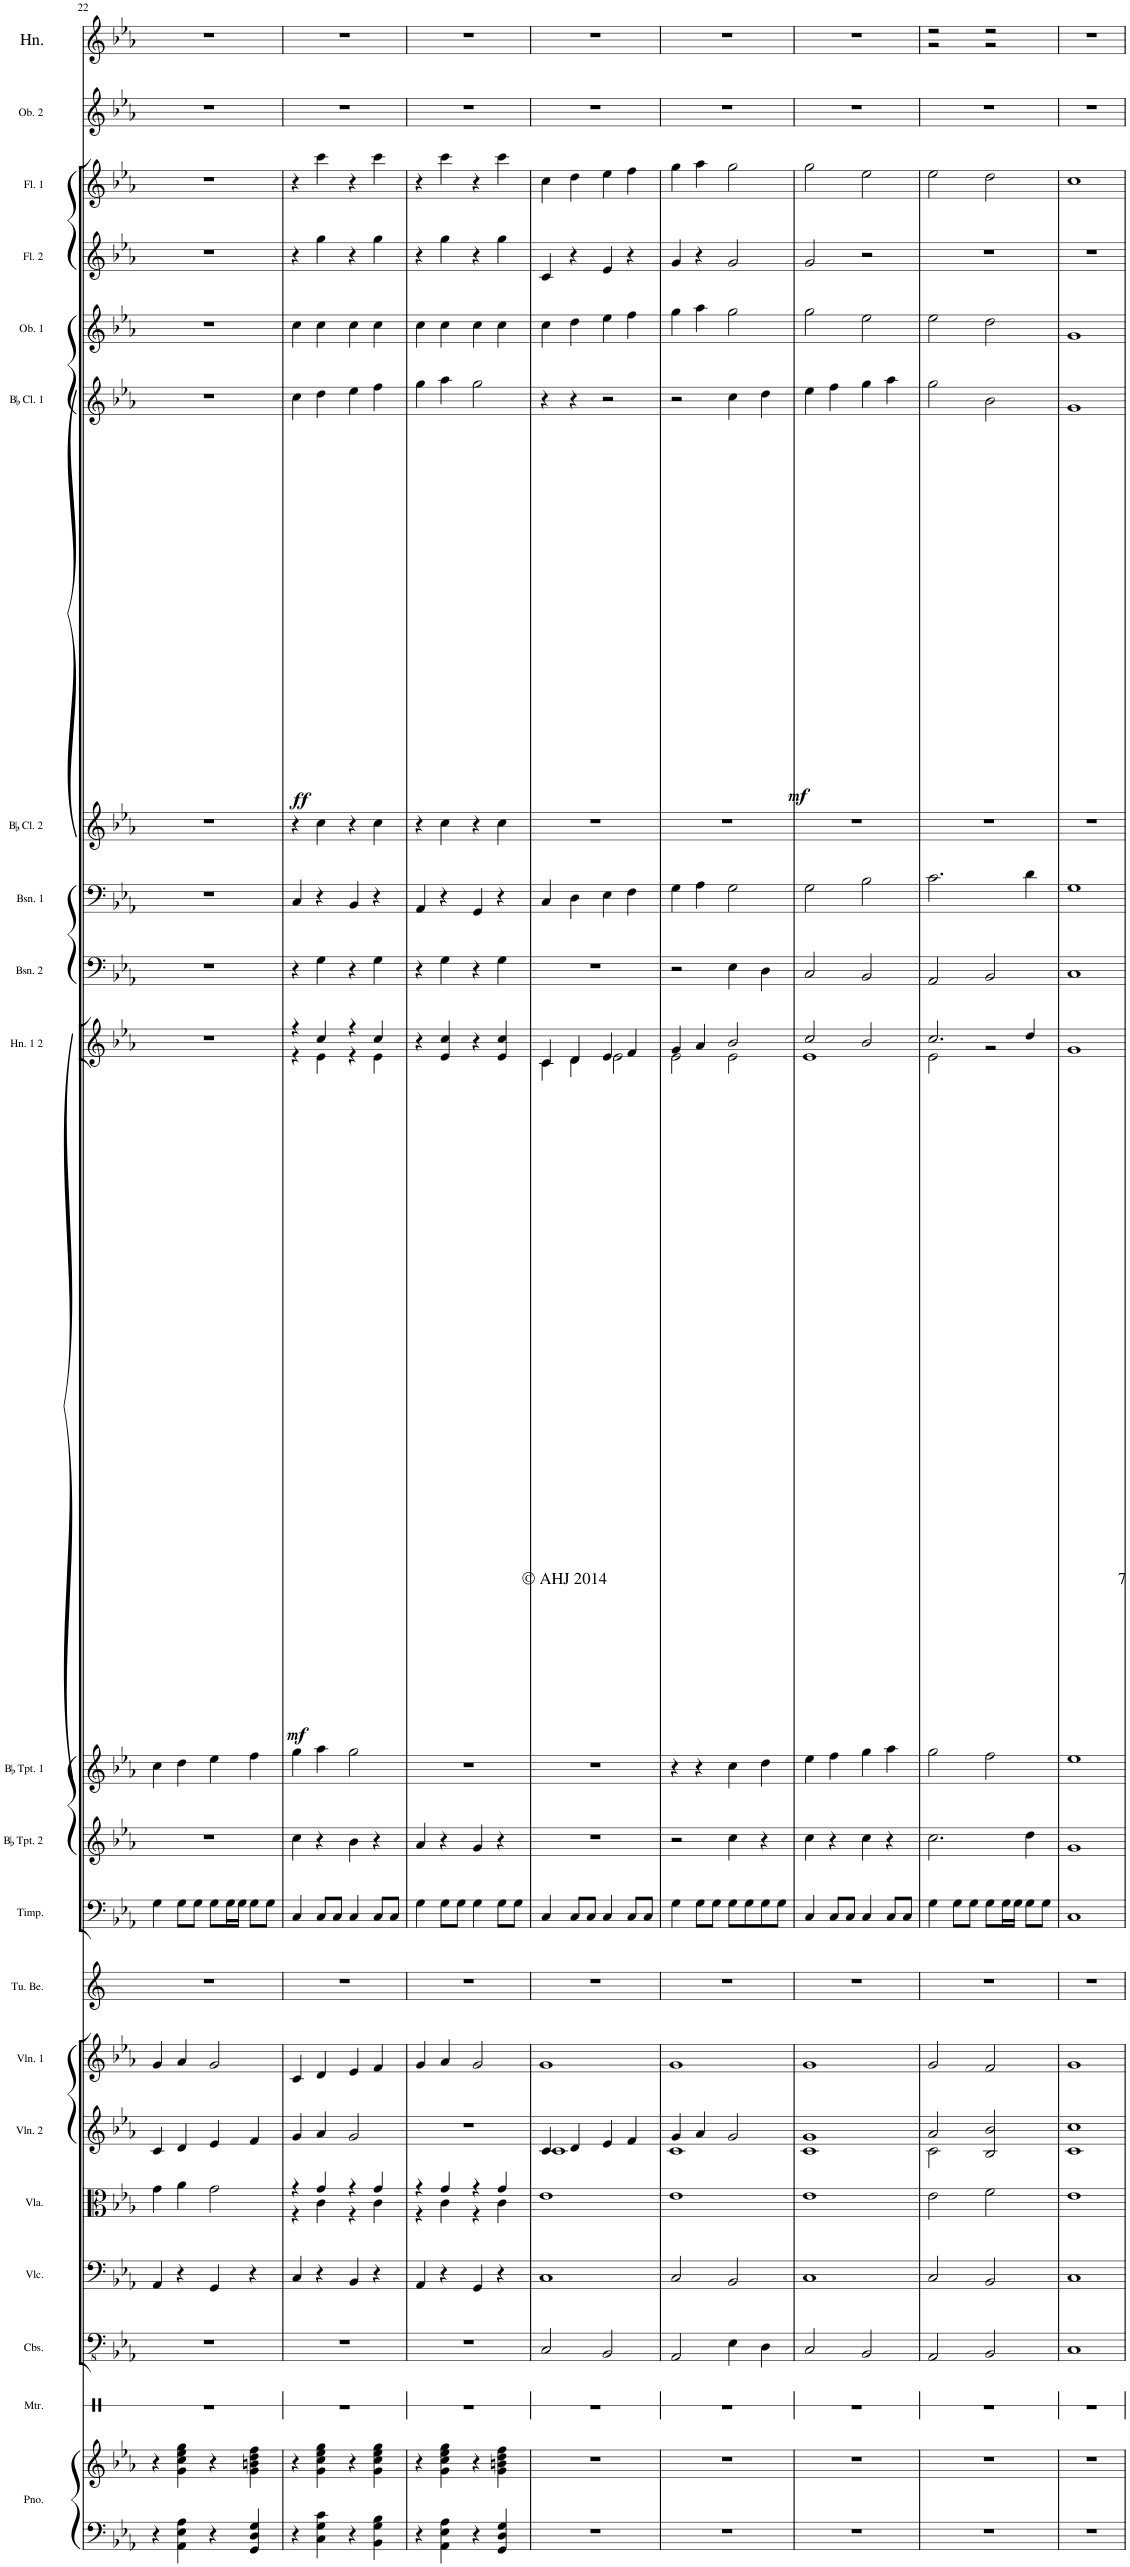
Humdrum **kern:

**kern	**kern	**kern	**kern	**kern	**kern	**kern	**kern	**kern	**kern	**kern	**kern	**kern	**dynam	**kern	**kern	**kern	**kern	**dynam	**kern	**kern	**kern	**kern	**kern
*part21	*part21	*part20	*part19	*part18	*part17	*part16	*part15	*part14	*part13	*part12	*part11	*part10	*part10	*part9	*part8	*part7	*part6	*part6	*part5	*part4	*part3	*part2	*part1
*staff22	*staff21	*staff20	*staff19	*staff18	*staff17	*staff16	*staff15	*staff14	*staff13	*staff12	*staff11	*staff10	*staff10	*staff9	*staff8	*staff7	*staff6	*staff6	*staff5	*staff4	*staff3	*staff2	*staff1
*I"Piano	*	*I"Metronome	*I"Contrabass	*I"Violoncello	*I"Viola	*I"Violin 2	*I"Violin 1	*I"Tubular Bells	*I"Timpani	*I"BaccidentalFlat Trumpet 2	*I"BaccidentalFlat Trumpet 1	*I"Horn 1 2	*	*I"Bassoon 2	*I"Bassoon 1	*I"BaccidentalFlat Clarinet 2	*I"BaccidentalFlat Clarinet 1	*	*I"Oboe 1	*I"Flute 2	*I"Flute 1	*I"Oboe 2	*I"Horn
*I'Pno.	*	*I'Mtr.	*I'Cbs.	*I'Vlc.	*I'Vla.	*I'Vln. 2	*I'Vln. 1	*I'Tu. Be.	*I'Timp.	*I'BaccidentalFlat Tpt. 2	*I'BaccidentalFlat Tpt. 1	*I'Hn. 1 2	*	*I'Bsn. 2	*I'Bsn. 1	*I'BaccidentalFlat Cl. 2	*I'BaccidentalFlat Cl. 1	*	*I'Ob. 1	*I'Fl. 2	*I'Fl. 1	*I'Ob. 2	*I'Hn.
!!LO:PB:g=z
*clefF4	*clefG2	*clefX	*clefFv4	*clefF4	*clefC3	*clefG2	*clefG2	*clefG2	*clefF4	*clefG2	*clefG2	*clefG2	*	*clefF4	*clefF4	*clefG2	*clefG2	*	*clefG2	*clefG2	*clefG2	*clefG2	*clefG2
*	*	*	*	*	*	*	*	*	*	*ITrd1c2	*ITrd1c2	*ITrd4c7	*	*	*	*ITrd1c2	*ITrd1c2	*	*	*	*	*	*ITrd4c7
*k[b-e-a-]	*k[b-e-a-]	*k[]	*k[b-e-a-]	*k[b-e-a-]	*k[b-e-a-]	*k[b-e-a-]	*k[b-e-a-]	*k[]	*k[b-e-a-]	*k[b-e-a-]	*k[b-e-a-]	*k[b-e-a-]	*	*k[b-e-a-]	*k[b-e-a-]	*k[b-e-a-]	*k[b-e-a-]	*	*k[b-e-a-]	*k[b-e-a-]	*k[b-e-a-]	*k[b-e-a-]	*k[b-e-a-]
*M4/4	*M4/4	*M4/4	*M4/4	*M4/4	*M4/4	*M4/4	*M4/4	*M4/4	*M4/4	*M4/4	*M4/4	*M4/4	*	*M4/4	*M4/4	*M4/4	*M4/4	*	*M4/4	*M4/4	*M4/4	*M4/4	*M4/4
=22	=22	=22	=22	=22	=22	=22	=22	=22	=22	=22	=22	=22	=22	=22	=22	=22	=22	=22	=22	=22	=22	=22	=22
4r	4r	1r	1r	4AA-/	4g\	4c/	4g/	1r	4G\	1r	4cc\	1r	.	1r	1r	1r	1r	.	1r	1r	1r	1r	1r
4AA-\ 4E-\ 4A-\	4g\ 4cc\ 4ee-\ 4gg\	.	.	4r	4a-\	4d/	4a-/	.	8G\L	.	4dd\	.	.	.	.	.	.	.	.	.	.	.	.
.	.	.	.	.	.	.	.	.	8G\J	.	.	.	.	.	.	.	.	.	.	.	.	.	.
4r	4r	.	.	4GG/	2g\	4e-/	2g/	.	8G\L	.	4ee-\	.	.	.	.	.	.	.	.	.	.	.	.
.	.	.	.	.	.	.	.	.	16G\L	.	.	.	.	.	.	.	.	.	.	.	.	.	.
.	.	.	.	.	.	.	.	.	16G\JJ	.	.	.	.	.	.	.	.	.	.	.	.	.	.
4GG/ 4D/ 4G/	4g\ 4bn\ 4dd\ 4ff\	.	.	4r	.	4f/	.	.	8G\L	.	4ff\	.	.	.	.	.	.	.	.	.	.	.	.
.	.	.	.	.	.	.	.	.	8G\J	.	.	.	.	.	.	.	.	.	.	.	.	.	.
=23	=23	=23	=23	=23	=23	=23	=23	=23	=23	=23	=23	=23	=23	=23	=23	=23	=23	=23	=23	=23	=23	=23	=23
*	*	*	*	*	*^	*	*	*	*	*	*	*^	*	*	*	*	*	*	*	*	*	*	*
!	!	!	!	!	!	!	!	!	!	!	!	!	!	!	!LO:DY:b	!	!	!	!	!LO:DY:b	!	!	!	!	!
4r	4r	1r	1r	4C/	4r	4r	4g/	4c/	1r	4C/	4cc\	4gg\	4r	4r	mf	4r	4C/	4r	4cc\	ff	4cc\	4r	4r	1r	1r
4C\ 4G\ 4c\	4g\ 4cc\ 4ee-\ 4gg\	.	.	4r	4g/	4c\	4a-/	4d/	.	8C/L	4r	4aa-\	4cc/	4e-\	.	4G\	4r	4cc\	4dd\	.	4cc\	4gg\	4ccc\	.	.
.	.	.	.	.	.	.	.	.	.	8C/J	.	.	.	.	.	.	.	.	.	.	.	.	.	.	.
4r	4r	.	.	4BB-/	4r	4r	2g/	4e-/	.	4C/	4b-\	2gg\	4r	4r	.	4r	4BB-/	4r	4ee-\	.	4cc\	4r	4r	.	.
4BB-\ 4G\ 4B-\	4g\ 4cc\ 4ee-\ 4gg\	.	.	4r	4g/	4c\	.	4f/	.	8C/L	4r	.	4cc/	4e-\	.	4G\	4r	4cc\	4ff\	.	4cc\	4gg\	4ccc\	.	.
.	.	.	.	.	.	.	.	.	.	8C/J	.	.	.	.	.	.	.	.	.	.	.	.	.	.	.
*	*	*	*	*	*	*	*	*	*	*	*	*	*v	*v	*	*	*	*	*	*	*	*	*	*	*
=24	=24	=24	=24	=24	=24	=24	=24	=24	=24	=24	=24	=24	=24	=24	=24	=24	=24	=24	=24	=24	=24	=24	=24	=24
4r	4r	1r	1r	4AA-/	4r	4r	1r	4g/	1r	4G\	4a-/	1r	4r	.	4r	4AA-/	4r	4gg\	.	4cc\	4r	4r	1r	1r
4AA-\ 4E-\ 4A-\	4g\ 4cc\ 4ee-\ 4gg\	.	.	4r	4g/	4c\	.	4a-/	.	8G\L	4r	.	4e-/ 4cc/	.	4G\	4r	4cc\	4aa-\	.	4cc\	4gg\	4ccc\	.	.
.	.	.	.	.	.	.	.	.	.	8G\J	.	.	.	.	.	.	.	.	.	.	.	.	.	.
4r	4r	.	.	4GG/	4r	4r	.	2g/	.	4G\	4g/	.	4r	.	4r	4GG/	4r	2gg\	.	4cc\	4r	4r	.	.
4GG/ 4D/ 4G/	4g\ 4bn\ 4dd\ 4ff\	.	.	4r	4g/	4c\	.	.	.	8G\L	4r	.	4e-/ 4cc/	.	4G\	4r	4cc\	.	.	4cc\	4gg\	4ccc\	.	.
.	.	.	.	.	.	.	.	.	.	8G\J	.	.	.	.	.	.	.	.	.	.	.	.	.	.
*	*	*	*	*	*v	*v	*	*	*	*	*	*	*	*	*	*	*	*	*	*	*	*	*	*
=25	=25	=25	=25	=25	=25	=25	=25	=25	=25	=25	=25	=25	=25	=25	=25	=25	=25	=25	=25	=25	=25	=25	=25
*	*	*	*	*	*	*^	*	*	*	*	*	*^	*	*	*	*	*	*	*	*	*	*	*
1r	1r	1r	2CC/	1C	1e-	4c/	1c	1g	1r	4C/	1r	1r	4c/	4c\	.	1r	4C/	1r	4r	.	4cc\	4c/	4cc\	1r	1r
.	.	.	.	.	.	4d/	.	.	.	8C/L	.	.	4d/	4d\	.	.	4D\	.	4r	.	4dd\	4r	4dd\	.	.
.	.	.	.	.	.	.	.	.	.	8C/J	.	.	.	.	.	.	.	.	.	.	.	.	.	.	.
.	.	.	2BBB-/	.	.	4e-/	.	.	.	4C/	.	.	4e-/	2e-\	.	.	4E-\	.	2r	.	4ee-\	4e-/	4ee-\	.	.
.	.	.	.	.	.	4f/	.	.	.	8C/L	.	.	4f/	.	.	.	4F\	.	.	.	4ff\	4r	4ff\	.	.
.	.	.	.	.	.	.	.	.	.	8C/J	.	.	.	.	.	.	.	.	.	.	.	.	.	.	.
=26	=26	=26	=26	=26	=26	=26	=26	=26	=26	=26	=26	=26	=26	=26	=26	=26	=26	=26	=26	=26	=26	=26	=26	=26	=26
1r	1r	1r	2AAA-/	2C/	1e-	4g/	1c	1g	1r	4G\	2r	4r	4g/	2e-\	.	2r	4G\	1r	2r	.	4gg\	4g/	4gg\	1r	1r
.	.	.	.	.	.	4a-/	.	.	.	8G\L	.	4r	4a-/	.	.	.	4A-\	.	.	.	4aa-\	4r	4aa-\	.	.
.	.	.	.	.	.	.	.	.	.	8G\J	.	.	.	.	.	.	.	.	.	.	.	.	.	.	.
!	!	!	!	!	!	!	!	!	!	!	!	!	!	!	!	!	!	!	!	!LO:DY:b	!	!	!	!	!
.	.	.	4EE-\	2BB-/	.	2g/	.	.	.	8G\L	4cc\	4cc\	2b-/	2e-\	.	4E-\	2G\	.	4cc\	mf	2gg\	2g/	2gg\	.	.
.	.	.	.	.	.	.	.	.	.	8G\	.	.	.	.	.	.	.	.	.	.	.	.	.	.	.
.	.	.	4DD\	.	.	.	.	.	.	8G\	4r	4dd\	.	.	.	4D\	.	.	4dd\	.	.	.	.	.	.
.	.	.	.	.	.	.	.	.	.	8G\J	.	.	.	.	.	.	.	.	.	.	.	.	.	.	.
=27	=27	=27	=27	=27	=27	=27	=27	=27	=27	=27	=27	=27	=27	=27	=27	=27	=27	=27	=27	=27	=27	=27	=27	=27	=27
1r	1r	1r	2CC/	1C	1e-	1g	1c	1g	1r	4C/	4cc\	4ee-\	2cc/	1e-	.	2C/	2G\	1r	4ee-\	.	2gg\	2g/	2gg\	1r	1r
.	.	.	.	.	.	.	.	.	.	8C/L	4r	4ff\	.	.	.	.	.	.	4ff\	.	.	.	.	.	.
.	.	.	.	.	.	.	.	.	.	8C/J	.	.	.	.	.	.	.	.	.	.	.	.	.	.	.
.	.	.	2BBB-/	.	.	.	.	.	.	4C/	4cc\	4gg\	2b-/	.	.	2BB-/	2B-\	.	4gg\	.	2ee-\	2r	2ee-\	.	.
.	.	.	.	.	.	.	.	.	.	8C/L	4r	4aa-\	.	.	.	.	.	.	4aa-\	.	.	.	.	.	.
.	.	.	.	.	.	.	.	.	.	8C/J	.	.	.	.	.	.	.	.	.	.	.	.	.	.	.
=28	=28	=28	=28	=28	=28	=28	=28	=28	=28	=28	=28	=28	=28	=28	=28	=28	=28	=28	=28	=28	=28	=28	=28	=28	=28
*	*	*	*	*	*	*	*	*	*	*	*	*	*	*	*	*	*	*	*	*	*	*	*	*	*^
1r	1r	1r	2AAA-/	2C/	2e-\	2a-/	2c\	2g/	1r	4G\	2.cc\	2gg\	2.cc/	2e-\	.	2AA-/	2.c\	1r	2gg\	.	2ee-\	1r	2ee-\	1r	2r	2r
.	.	.	.	.	.	.	.	.	.	8G\L	.	.	.	.	.	.	.	.	.	.	.	.	.	.	.	.
.	.	.	.	.	.	.	.	.	.	8G\J	.	.	.	.	.	.	.	.	.	.	.	.	.	.	.	.
.	.	.	2BBB-/	2BB-/	2f\	2B-/ 2b-/	2ryy	2f/	.	8G\L	.	2ff\	.	2r	.	2BB-/	.	.	2b-\	.	2dd\	.	2dd\	.	2r	2r
.	.	.	.	.	.	.	.	.	.	16G\L	.	.	.	.	.	.	.	.	.	.	.	.	.	.	.	.
.	.	.	.	.	.	.	.	.	.	16G\JJ	.	.	.	.	.	.	.	.	.	.	.	.	.	.	.	.
.	.	.	.	.	.	.	.	.	.	8G\L	4dd\	.	4dd/	.	.	.	4d\	.	.	.	.	.	.	.	.	.
.	.	.	.	.	.	.	.	.	.	8G\J	.	.	.	.	.	.	.	.	.	.	.	.	.	.	.	.
*	*	*	*	*	*	*	*	*	*	*	*	*	*v	*v	*	*	*	*	*	*	*	*	*	*	*v	*v
=29	=29	=29	=29	=29	=29	=29	=29	=29	=29	=29	=29	=29	=29	=29	=29	=29	=29	=29	=29	=29	=29	=29	=29	=29
1r	1r	1r	1CC	1C	1e-	1c	1cc	1g	1r	1C	1g	1ee-	1g	.	1C	1G	1r	1g	.	1g	1r	1cc	1r	1r
*	*	*	*	*	*	*v	*v	*	*	*	*	*	*	*	*	*	*	*	*	*	*	*	*	*
=	=	=	=	=	=	=	=	=	=	=	=	=	=	=	=	=	=	=	=	=	=	=	=
*-	*-	*-	*-	*-	*-	*-	*-	*-	*-	*-	*-	*-	*-	*-	*-	*-	*-	*-	*-	*-	*-	*-	*-
